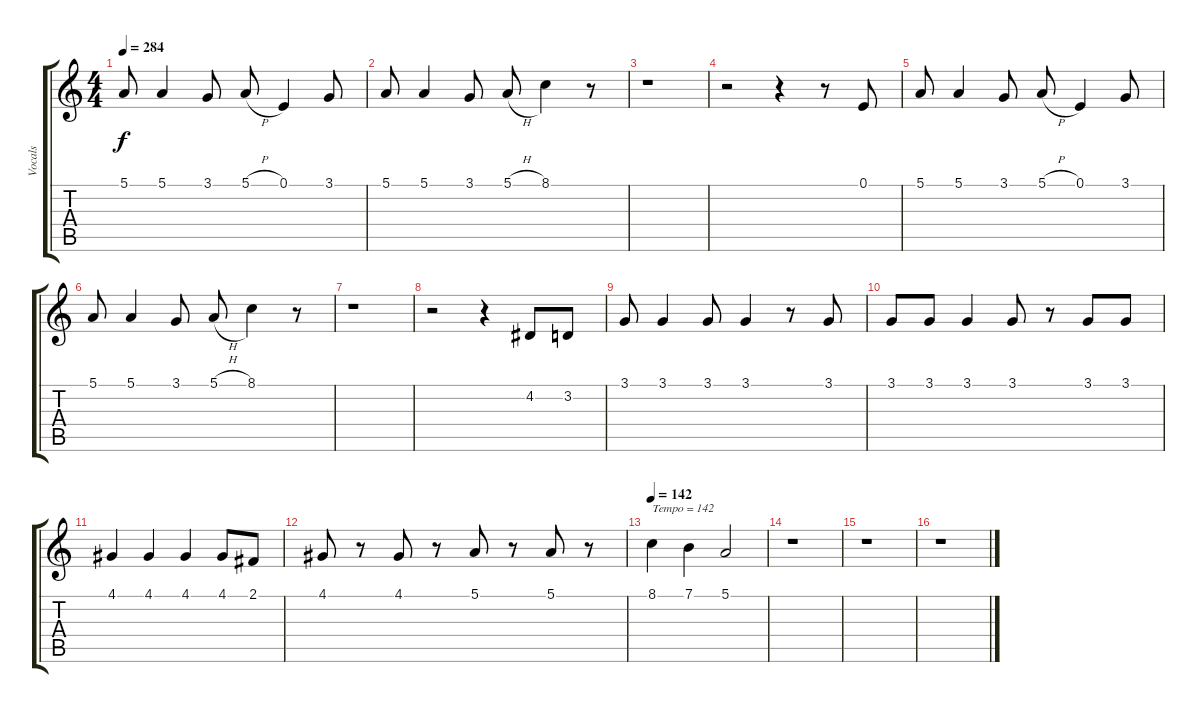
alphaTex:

\track ("Vocals" "Vocals") {instrument voiceoohs}
\staff {score tabs}
\tuning (E4 B3 G3 D3 A2 E2) {hide}
\ts (4 4)
\tempo 284
\clef g2
\ks c
5.1.8{dy f} 5.1.4 3.1.8 5.1{h}.8 0.1.4 3.1.8 |
5.1.8 5.1.4 3.1.8 5.1{h}.8 8.1.4 r.8 |
r.1 |
r.2 r.4 r.8 0.1.8 |
5.1.8 5.1.4 3.1.8 5.1{h}.8 0.1.4 3.1.8 |
5.1.8 5.1.4 3.1.8 5.1{h}.8 8.1.4 r.8 |
r.1 |
r.2 r.4 4.2.8 3.2.8 |
3.1.8 3.1.4 3.1.8 3.1.4 r.8 3.1.8 |
3.1.8 3.1.8 3.1.4 3.1.8 r.8 3.1.8 3.1.8 |
4.1.4 4.1.4 4.1.4 4.1.8 2.1.8 |
4.1.8 r.8 4.1.8 r.8 5.1.8 r.8 5.1.8 r.8 |
\tempo 142
8.1.4{txt "Tempo = 142"} 7.1.4 5.1.2 |
r.1 |
r.1 |
r.1
